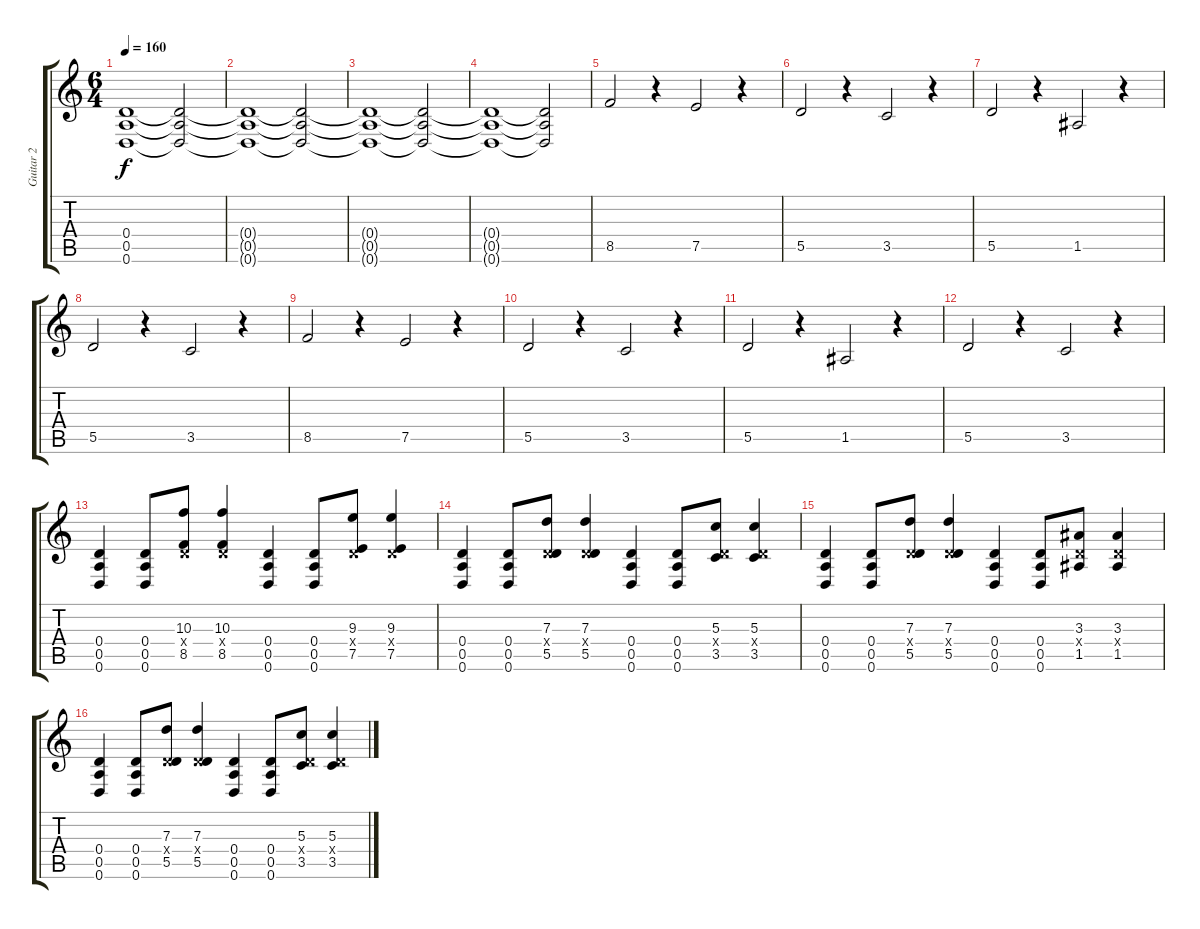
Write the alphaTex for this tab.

\track ("Guitar 2" "Guitar 2") {instrument overdrivenguitar}
\staff {score tabs}
\tuning (E4 B3 G3 D3 A2 D2) {hide}
\ts (6 4)
\tempo 160
\clef g2
\ks c
(0.4 0.5 0.6).1{dy f} (0.4{t} 0.5{t} 0.6{t}).2 |
(0.4{t} 0.5{t} 0.6{t}).1 (0.4{t} 0.5{t} 0.6{t}).2 |
(0.4{t} 0.5{t} 0.6{t}).1 (0.4{t} 0.5{t} 0.6{t}).2 |
(0.4{t} 0.5{t} 0.6{t}).1 (0.4{t} 0.5{t} 0.6{t}).2 |
8.5.2{volume 15} r.4{volume 10} 7.5.2{volume 15} r.4{volume 10} |
5.5.2{volume 15} r.4{volume 10} 3.5.2{volume 15} r.4{volume 10} |
5.5.2{volume 15} r.4{volume 10} 1.5.2{volume 15} r.4{volume 10} |
5.5.2{volume 15} r.4{volume 10} 3.5.2{volume 15} r.4{volume 10} |
8.5.2{volume 15} r.4{volume 10} 7.5.2{volume 15} r.4{volume 10} |
5.5.2{volume 15} r.4{volume 10} 3.5.2{volume 15} r.4{volume 10} |
5.5.2{volume 15} r.4{volume 10} 1.5.2{volume 15} r.4{volume 10} |
5.5.2{volume 15} r.4{volume 10} 3.5.2{volume 15} r.4{volume 15} |
(0.4 0.5 0.6).4 (0.4 0.5 0.6).8 (10.3 0.4{x} 8.5).8 (10.3 0.4{x} 8.5).4 (0.4 0.5 0.6).4 (0.4 0.5 0.6).8 (9.3 0.4{x} 7.5).8 (9.3 0.4{x} 7.5).4 |
(0.4 0.5 0.6).4 (0.4 0.5 0.6).8 (7.3 0.4{x} 5.5).8 (7.3 0.4{x} 5.5).4 (0.4 0.5 0.6).4 (0.4 0.5 0.6).8 (5.3 0.4{x} 3.5).8 (5.3 0.4{x} 3.5).4 |
(0.4 0.5 0.6).4 (0.4 0.5 0.6).8 (7.3 0.4{x} 5.5).8 (7.3 0.4{x} 5.5).4 (0.4 0.5 0.6).4 (0.4 0.5 0.6).8 (3.3 0.4{x} 1.5).8 (3.3 0.4{x} 1.5).4 |
(0.4 0.5 0.6).4 (0.4 0.5 0.6).8 (7.3 0.4{x} 5.5).8 (7.3 0.4{x} 5.5).4 (0.4 0.5 0.6).4 (0.4 0.5 0.6).8 (5.3 0.4{x} 3.5).8 (5.3 0.4{x} 3.5).4
